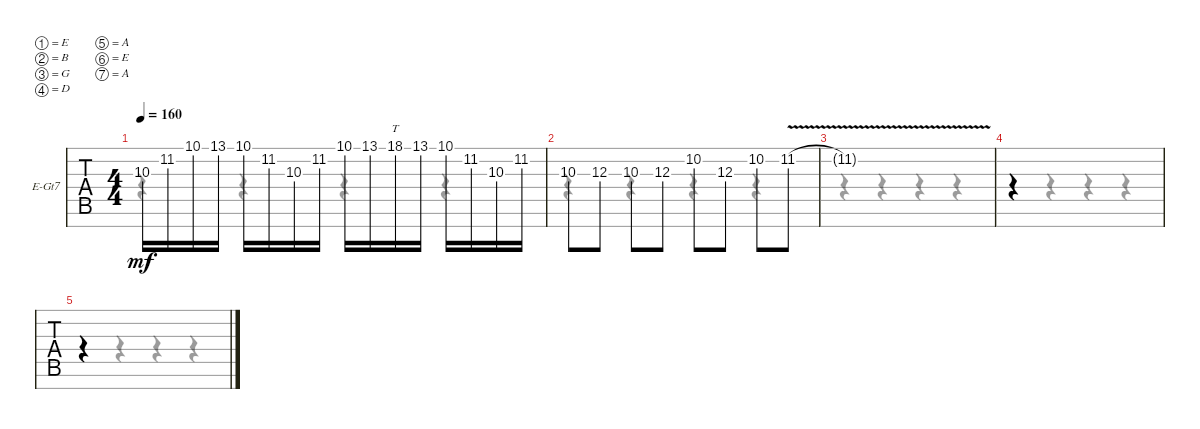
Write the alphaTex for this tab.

\bracketExtendMode groupsimilarinstruments
\firstSystemTrackNameOrientation horizontal
\otherSystemsTrackNameOrientation horizontal
\track ("Lead" "E-Gt7") {instrument distortionguitar}
\staff {tabs}
\tuning (E4 B3 G3 D3 A2 E2 A1)
\voice
\ts (4 4)
\tempo 160
\clef g2
\ks c
10.3.16{dy mf} 11.2.16 10.1.16 13.1.16 10.1.16 11.2.16 10.3.16 11.2.16 10.1.16 13.1.16 18.1.16{tt} 13.1.16 10.1.16 11.2.16 10.3.16 11.2.16 |
10.3.8 12.3.8 10.3.8 12.3.8 10.2.8 12.3.8 10.2.8 11.2{v}.8 |
11.2{v t}.1 |
|
|
|
|
|
|
|
|
|
|
|
|
\voice
\clef g2
\ottava regular
\simile none
\ks c
r.4{dy mf} r.4 r.4 r.4 |
r.4 r.4 r.4 r.4 |
r.4 r.4 r.4 r.4 |
r.4 r.4 r.4 r.4 |
r.4 r.4 r.4 r.4 |
|
|
|
|
|
|
|
|
|
|
